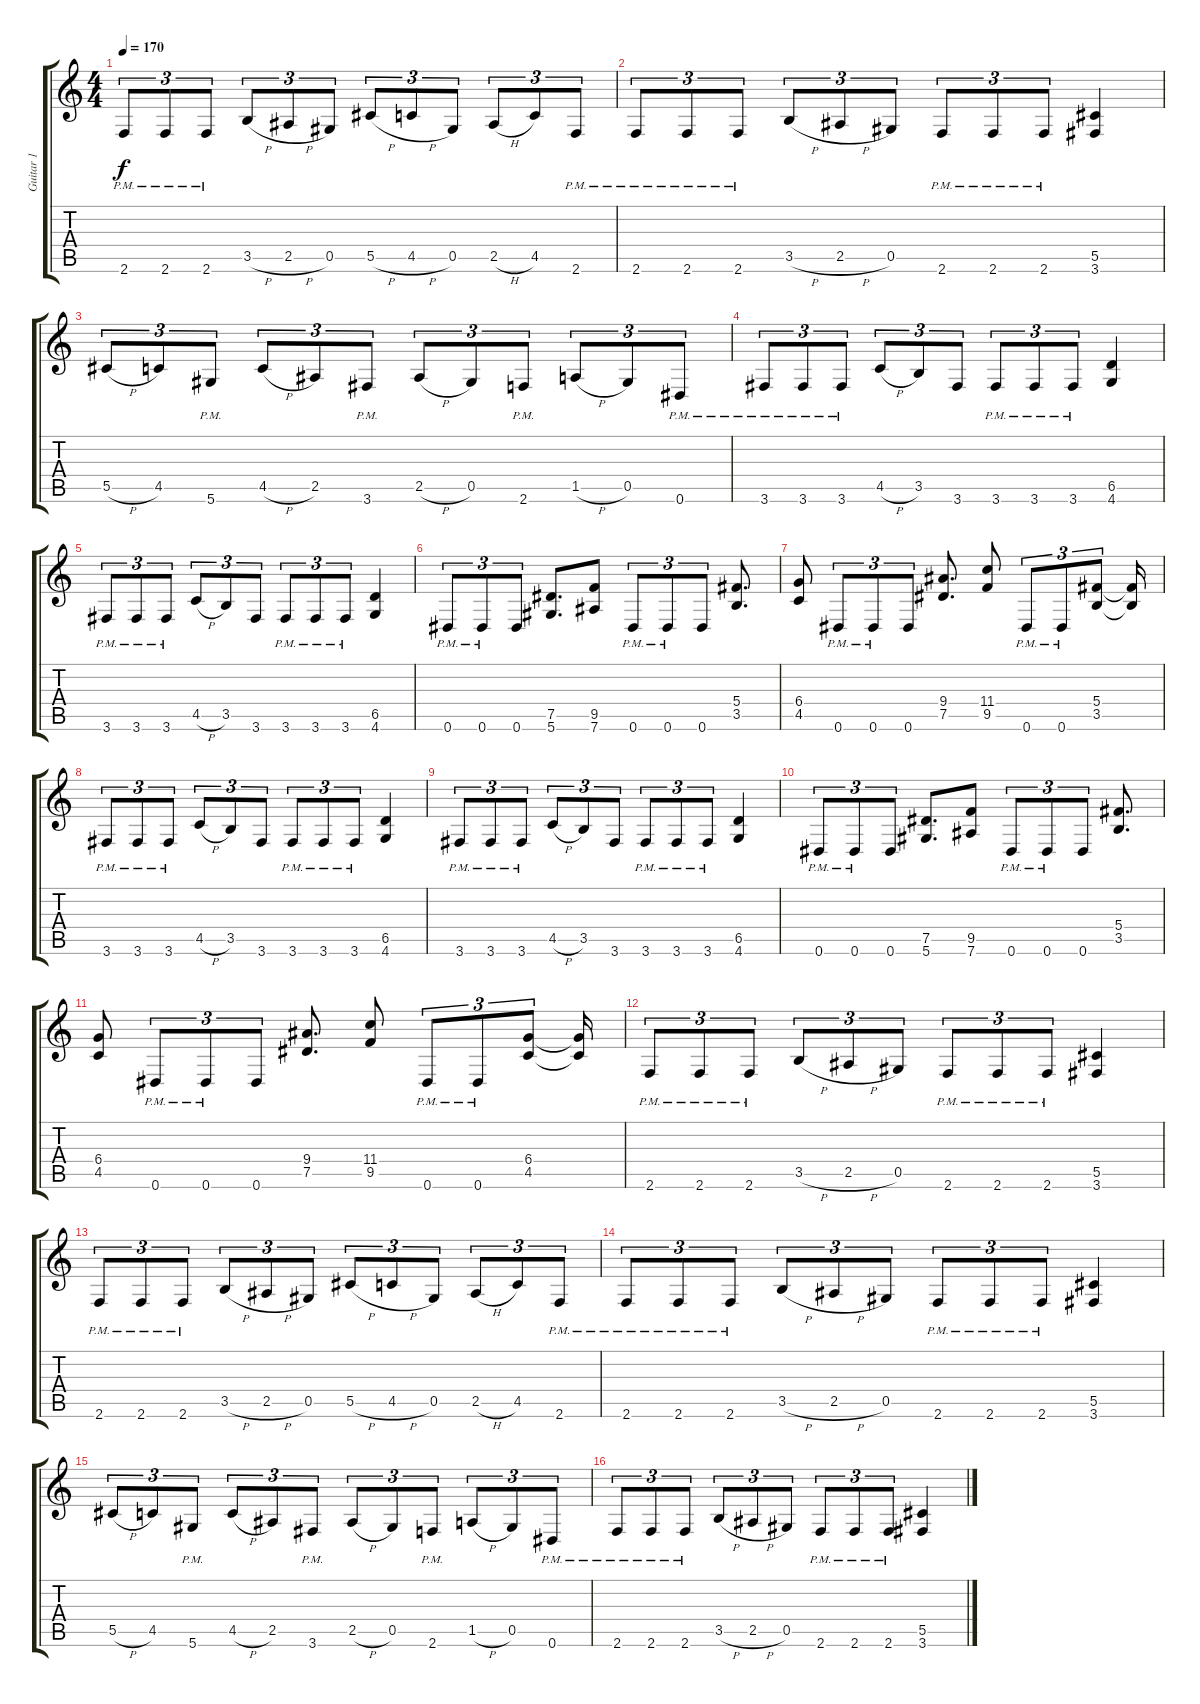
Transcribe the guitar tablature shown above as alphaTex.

\track ("Guitar 1" "Guitar 1") {instrument distortionguitar}
\staff {score tabs}
\tuning (Eb4 Bb3 Gb3 Db3 Ab2 Eb2) {hide}
\ts (4 4)
\tempo 170
\clef g2
\ks c
2.6{pm}.8{tu (3 2) dy f} 2.6{pm}.8{tu (3 2)} 2.6{pm}.8{tu (3 2)} 3.5{h}.8{tu (3 2)} 2.5{h}.8{tu (3 2)} 0.5.8{tu (3 2)} 5.5{h}.8{tu (3 2)} 4.5{h}.8{tu (3 2)} 0.5.8{tu (3 2)} 2.5{h}.8{tu (3 2)} 4.5.8{tu (3 2)} 2.6{pm}.8{tu (3 2)} |
2.6{pm}.8{tu (3 2)} 2.6{pm}.8{tu (3 2)} 2.6{pm}.8{tu (3 2)} 3.5{h}.8{tu (3 2)} 2.5{h}.8{tu (3 2)} 0.5.8{tu (3 2)} 2.6{pm}.8{tu (3 2)} 2.6{pm}.8{tu (3 2)} 2.6{pm}.8{tu (3 2)} (5.5 3.6).4 |
5.5{h}.8{tu (3 2)} 4.5.8{tu (3 2)} 5.6{pm}.8{tu (3 2)} 4.5{h}.8{tu (3 2)} 2.5.8{tu (3 2)} 3.6{pm}.8{tu (3 2)} 2.5{h}.8{tu (3 2)} 0.5.8{tu (3 2)} 2.6{pm}.8{tu (3 2)} 1.5{h}.8{tu (3 2)} 0.5.8{tu (3 2)} 0.6{pm}.8{tu (3 2)} |
3.6{pm}.8{tu (3 2)} 3.6{pm}.8{tu (3 2)} 3.6{pm}.8{tu (3 2)} 4.5{h}.8{tu (3 2)} 3.5.8{tu (3 2)} 3.6.8{tu (3 2)} 3.6{pm}.8{tu (3 2)} 3.6{pm}.8{tu (3 2)} 3.6{pm}.8{tu (3 2)} (6.5 4.6).4 |
3.6{pm}.8{tu (3 2)} 3.6{pm}.8{tu (3 2)} 3.6{pm}.8{tu (3 2)} 4.5{h}.8{tu (3 2)} 3.5.8{tu (3 2)} 3.6.8{tu (3 2)} 3.6{pm}.8{tu (3 2)} 3.6{pm}.8{tu (3 2)} 3.6{pm}.8{tu (3 2)} (6.5 4.6).4 |
0.6{pm}.8{tu (3 2)} 0.6{pm}.8{tu (3 2)} 0.6.8{tu (3 2)} (7.5 5.6).8{d} (9.5 7.6).8 0.6{pm}.8{tu (3 2)} 0.6{pm}.8{tu (3 2)} 0.6.8{tu (3 2)} (5.4 3.5).8{d} |
(6.4 4.5).8 0.6{pm}.8{tu (3 2)} 0.6{pm}.8{tu (3 2)} 0.6.8{tu (3 2)} (9.4 7.5).8{d} (11.4 9.5).8 0.6{pm}.8{tu (3 2)} 0.6{pm}.8{tu (3 2)} (5.4 3.5).8{tu (3 2)} (5.4{t} 3.5{t}).16 |
3.6{pm}.8{tu (3 2)} 3.6{pm}.8{tu (3 2)} 3.6{pm}.8{tu (3 2)} 4.5{h}.8{tu (3 2)} 3.5.8{tu (3 2)} 3.6.8{tu (3 2)} 3.6{pm}.8{tu (3 2)} 3.6{pm}.8{tu (3 2)} 3.6{pm}.8{tu (3 2)} (6.5 4.6).4 |
3.6{pm}.8{tu (3 2)} 3.6{pm}.8{tu (3 2)} 3.6{pm}.8{tu (3 2)} 4.5{h}.8{tu (3 2)} 3.5.8{tu (3 2)} 3.6.8{tu (3 2)} 3.6{pm}.8{tu (3 2)} 3.6{pm}.8{tu (3 2)} 3.6{pm}.8{tu (3 2)} (6.5 4.6).4 |
0.6{pm}.8{tu (3 2)} 0.6{pm}.8{tu (3 2)} 0.6.8{tu (3 2)} (7.5 5.6).8{d} (9.5 7.6).8 0.6{pm}.8{tu (3 2)} 0.6{pm}.8{tu (3 2)} 0.6.8{tu (3 2)} (5.4 3.5).8{d} |
(6.4 4.5).8 0.6{pm}.8{tu (3 2)} 0.6{pm}.8{tu (3 2)} 0.6.8{tu (3 2)} (9.4 7.5).8{d} (11.4 9.5).8 0.6{pm}.8{tu (3 2)} 0.6{pm}.8{tu (3 2)} (6.4 4.5).8{tu (3 2)} (6.4{t} 4.5{t}).16 |
2.6{pm}.8{tu (3 2)} 2.6{pm}.8{tu (3 2)} 2.6{pm}.8{tu (3 2)} 3.5{h}.8{tu (3 2)} 2.5{h}.8{tu (3 2)} 0.5.8{tu (3 2)} 2.6{pm}.8{tu (3 2)} 2.6{pm}.8{tu (3 2)} 2.6{pm}.8{tu (3 2)} (5.5 3.6).4 |
2.6{pm}.8{tu (3 2)} 2.6{pm}.8{tu (3 2)} 2.6{pm}.8{tu (3 2)} 3.5{h}.8{tu (3 2)} 2.5{h}.8{tu (3 2)} 0.5.8{tu (3 2)} 5.5{h}.8{tu (3 2)} 4.5{h}.8{tu (3 2)} 0.5.8{tu (3 2)} 2.5{h}.8{tu (3 2)} 4.5.8{tu (3 2)} 2.6{pm}.8{tu (3 2)} |
2.6{pm}.8{tu (3 2)} 2.6{pm}.8{tu (3 2)} 2.6{pm}.8{tu (3 2)} 3.5{h}.8{tu (3 2)} 2.5{h}.8{tu (3 2)} 0.5.8{tu (3 2)} 2.6{pm}.8{tu (3 2)} 2.6{pm}.8{tu (3 2)} 2.6{pm}.8{tu (3 2)} (5.5 3.6).4 |
5.5{h}.8{tu (3 2)} 4.5.8{tu (3 2)} 5.6{pm}.8{tu (3 2)} 4.5{h}.8{tu (3 2)} 2.5.8{tu (3 2)} 3.6{pm}.8{tu (3 2)} 2.5{h}.8{tu (3 2)} 0.5.8{tu (3 2)} 2.6{pm}.8{tu (3 2)} 1.5{h}.8{tu (3 2)} 0.5.8{tu (3 2)} 0.6{pm}.8{tu (3 2)} |
2.6{pm}.8{tu (3 2)} 2.6{pm}.8{tu (3 2)} 2.6{pm}.8{tu (3 2)} 3.5{h}.8{tu (3 2)} 2.5{h}.8{tu (3 2)} 0.5.8{tu (3 2)} 2.6{pm}.8{tu (3 2)} 2.6{pm}.8{tu (3 2)} 2.6{pm}.8{tu (3 2)} (5.5 3.6).4
